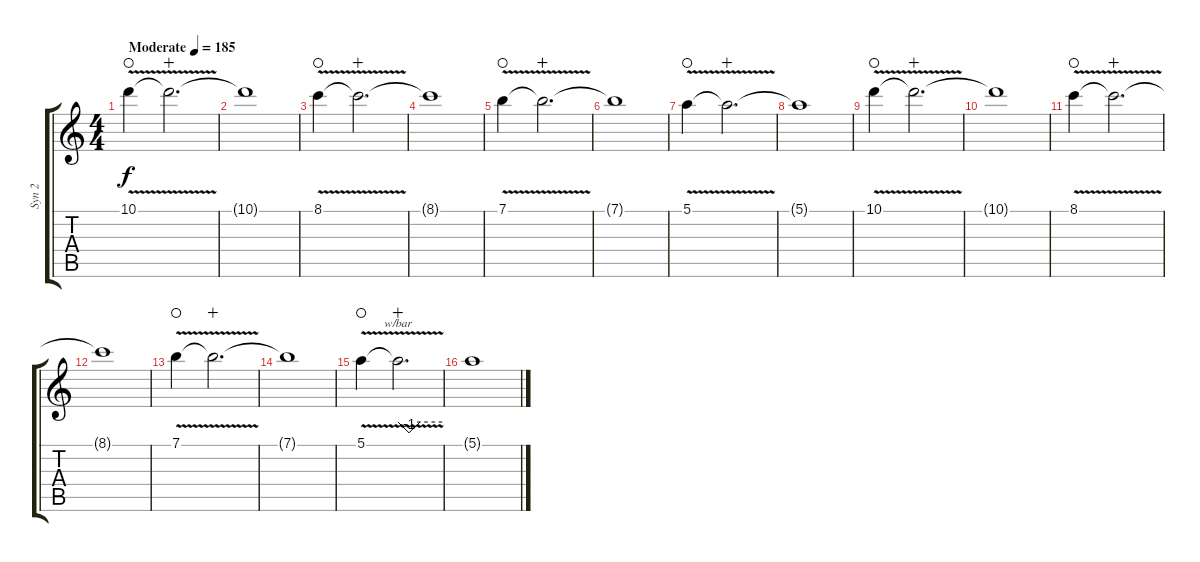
\track ("Syn 2" "Syn 2") {instrument distortionguitar}
\staff {score tabs}
\tuning (E4 B3 G3 D3 A2 D2) {hide}
\ts (4 4)
\tempo (185 "Moderate")
\clef g2
\ks c
10.1{v}.4{dy f instrument distortionguitar waho} 10.1{t}.2{d wahc} |
10.1{t}.1 |
8.1{v}.4{waho} 8.1{t}.2{d wahc} |
8.1{t}.1 |
7.1{v}.4{waho} 7.1{t}.2{d wahc} |
7.1{t}.1 |
5.1{v}.4{waho} 5.1{t}.2{d wahc} |
5.1{t}.1 |
10.1{v}.4{waho} 10.1{t}.2{d wahc} |
10.1{t}.1 |
8.1{v}.4{waho} 8.1{t}.2{d wahc} |
8.1{t}.1 |
7.1{v}.4{waho} 7.1{t}.2{d wahc} |
7.1{t}.1 |
5.1{v}.4{waho} 5.1{t}.2{d tbe (custom default 0 0 15 -4 30 0 60 0) wahc} |
5.1{t}.1
